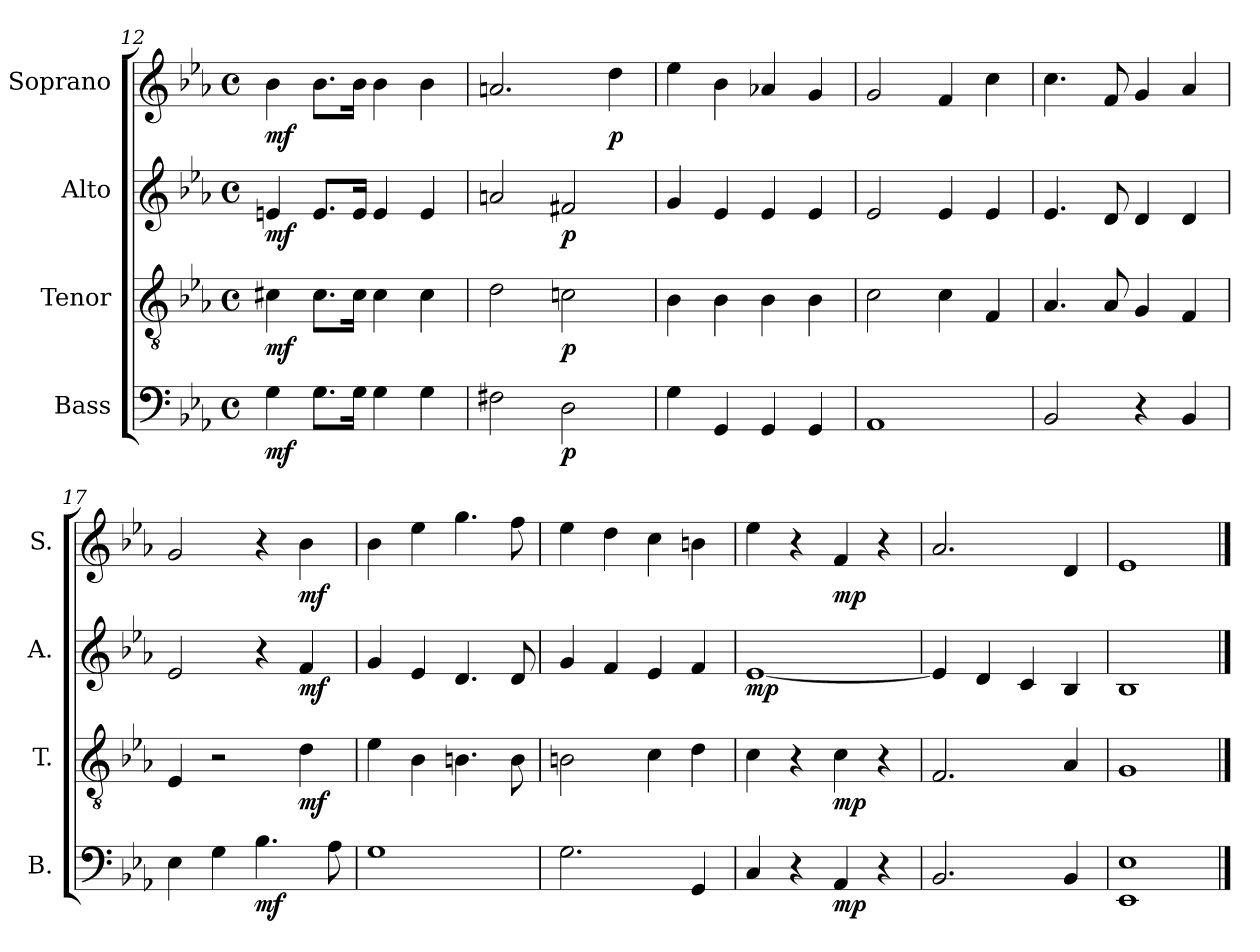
**kern	**dynam	**kern	**dynam	**kern	**dynam	**kern	**dynam
*part4	*part4	*part3	*part3	*part2	*part2	*part1	*part1
*staff4	*staff4	*staff3	*staff3	*staff2	*staff2	*staff1	*staff1
*I"Bass	*	*I"Tenor	*	*I"Alto	*	*I"Soprano	*
*I'B.	*	*I'T.	*	*I'A.	*	*I'S.	*
*clefF4	*	*clefGv2	*	*clefG2	*	*clefG2	*
*	*	*ITrd7c12	*	*	*	*	*
*k[b-e-a-]	*	*k[b-e-a-]	*	*k[b-e-a-]	*	*k[b-e-a-]	*
*E-:	*	*E-:	*	*E-:	*	*E-:	*
*M4/4	*	*M4/4	*	*M4/4	*	*M4/4	*
*met(c)	*	*met(c)	*	*met(c)	*	*met(c)	*
=12	=12	=12	=12	=12	=12	=12	=12
4Gi\	mf	4C#Xi\	mf	4eni/	mf	4b-i\	mf
8.Gi\L	.	8.C#i\L	.	8.ei/L	.	8.b-i\L	.
16Gi\Jk	.	16C#i\Jk	.	16ei/Jk	.	16b-i\Jk	.
4Gi\	.	4C#i\	.	4ei/	.	4b-i\	.
4Gi\	.	4C#i\	.	4ei/	.	4b-i\	.
!!LO:PB:g=z
=13	=13	=13	=13	=13	=13	=13	=13
2F#Xi\	.	2Di\	.	2ani/	.	2.ani/	.
2Di\	p	2Cni\	p	2f#Xi/	p	.	.
.	.	.	.	.	.	4ddi\	p
=14	=14	=14	=14	=14	=14	=14	=14
4Gi\	.	4BB-i\	.	4gi/	.	4ee-i\	.
4GGi/	.	4BB-i\	.	4e-i/	.	4b-i\	.
4GGi/	.	4BB-i\	.	4e-i/	.	4a-Xi/	.
4GGi/	.	4BB-i\	.	4e-i/	.	4gi/	.
=15	=15	=15	=15	=15	=15	=15	=15
1AA-i	.	2Ci\	.	2e-i/	.	2gi/	.
.	.	4Ci\	.	4e-i/	.	4fi/	.
.	.	4FFi/	.	4e-i/	.	4cci\	.
=16	=16	=16	=16	=16	=16	=16	=16
2BB-i/	.	4.AA-i/	.	4.e-i/	.	4.cci\	.
.	.	8AA-i/	.	8di/	.	8fi/	.
4r	.	4GGi/	.	4di/	.	4gi/	.
4BB-i/	.	4FFi/	.	4di/	.	4a-i/	.
=17	=17	=17	=17	=17	=17	=17	=17
4E-i\	.	4EE-i/	.	2e-i/	.	2gi/	.
4Gi\	.	2r	.	.	.	.	.
4.B-i\	mf	.	.	4r	.	4r	.
.	.	4Di\	mf	4fi/	mf	4b-i\	mf
8A-i\	.	.	.	.	.	.	.
!!LO:LB:g=z
=18	=18	=18	=18	=18	=18	=18	=18
1Gi	.	4E-i\	.	4gi/	.	4b-i\	.
.	.	4BB-i\	.	4e-i/	.	4ee-i\	.
.	.	4.BBni\	.	4.di/	.	4.ggi\	.
.	.	8BBi\	.	8di/	.	8ffi\	.
=19	=19	=19	=19	=19	=19	=19	=19
2.Gi\	.	2BBni\	.	4gi/	.	4ee-i\	.
.	.	.	.	4fi/	.	4ddi\	.
.	.	4Ci\	.	4e-i/	.	4cci\	.
4GGi/	.	4Di\	.	4fi/	.	4bni\	.
=20	=20	=20	=20	=20	=20	=20	=20
4Ci/	.	4Ci\	.	[<1e-i	mp	4ee-i\	.
4r	.	4r	.	.	.	4r	.
4AA-i/	mp	4Ci\	mp	.	.	4fi/	mp
4r	.	4r	.	.	.	4r	.
=21	=21	=21	=21	=21	=21	=21	=21
2.BB-i/	.	2.FFi/	.	4e-i/]	.	2.a-i/	.
.	.	.	.	4di/	.	.	.
.	.	.	.	4ci/	.	.	.
4BB-i/	.	4AA-i/	.	4B-i/	.	4di/	.
=22	=22	=22	=22	=22	=22	=22	=22
1EE-i 1E-i	.	1GGi	.	1B-i	.	1e-i	.
==	==	==	==	==	==	==	==
*-	*-	*-	*-	*-	*-	*-	*-
